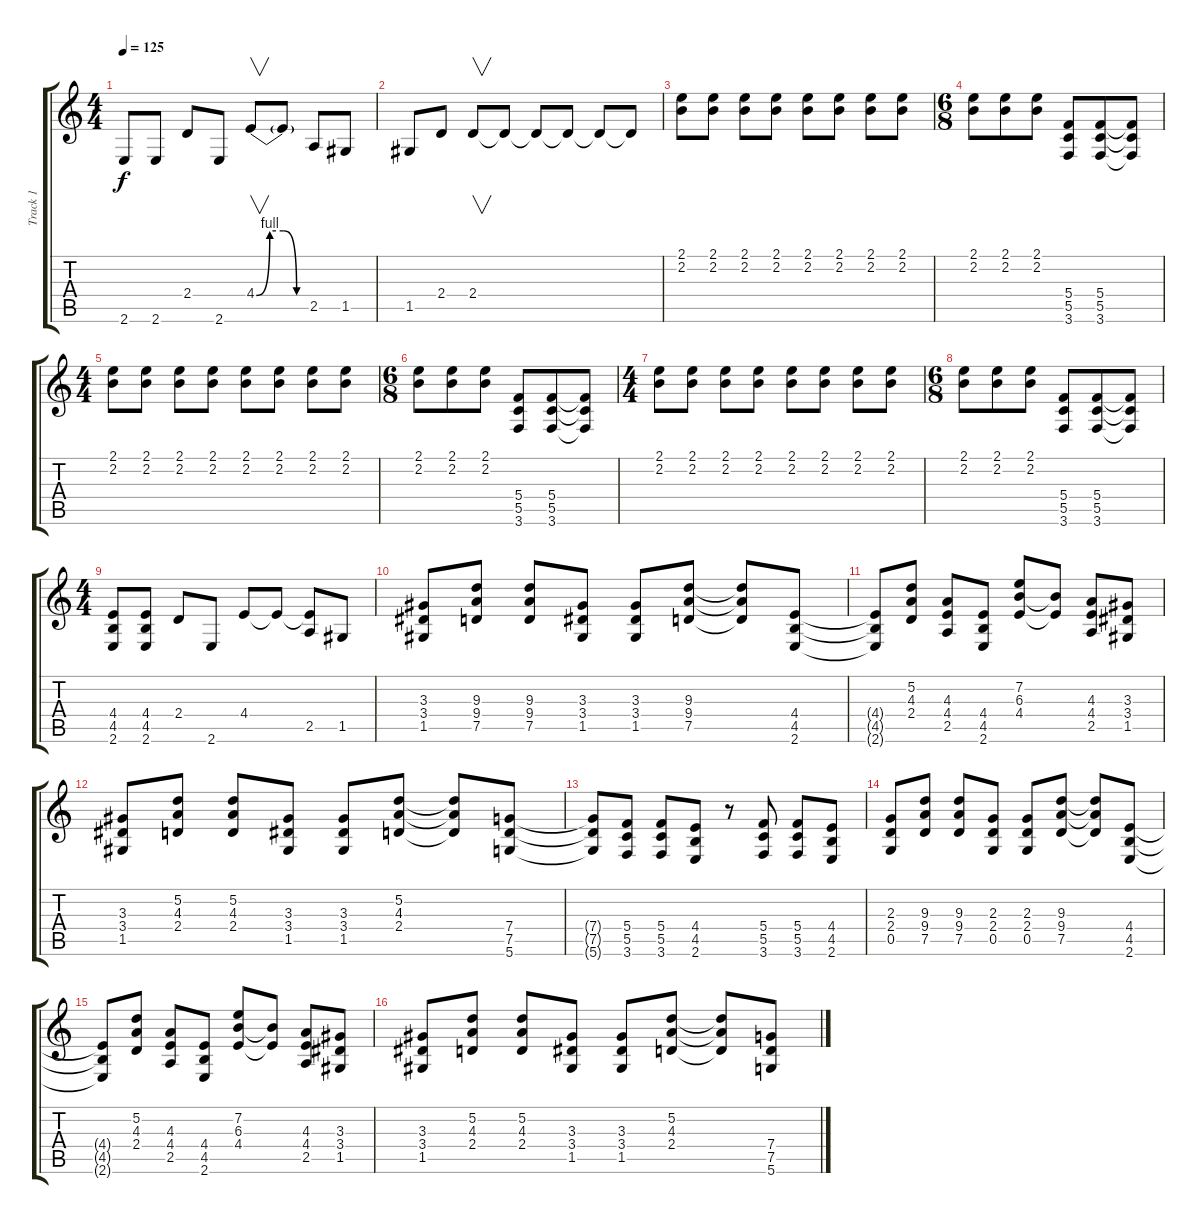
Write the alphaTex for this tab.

\track ("Track 1" "Track 1") {instrument distortionguitar}
\staff {score tabs}
\tuning (D4 A3 F3 C3 G2 D2) {hide}
\ts (4 4)
\tempo 125
\clef g2
\ks c
2.6.8{dy f} 2.6.8 2.4.8 2.6.8 4.4{be (custom 0 0 15 4 30 4 45 0 60 0)}.8{v} 4.4{t}.8 2.5.8 1.5.8 |
1.5.8 2.4.8 2.4.8{v} 2.4{t}.8 2.4{t}.8 2.4{t}.8 2.4{t}.8 2.4{t}.8 |
(2.1 2.2).8 (2.1 2.2).8 (2.1 2.2).8 (2.1 2.2).8 (2.1 2.2).8 (2.1 2.2).8 (2.1 2.2).8 (2.1 2.2).8 |
\ts (6 8)
(2.1 2.2).8 (2.1 2.2).8 (2.1 2.2).8 (5.4 5.5 3.6).8 (5.4 5.5 3.6).8 (5.4{t} 5.5{t} 3.6{t}).8 |
\ts (4 4)
(2.1 2.2).8 (2.1 2.2).8 (2.1 2.2).8 (2.1 2.2).8 (2.1 2.2).8 (2.1 2.2).8 (2.1 2.2).8 (2.1 2.2).8 |
\ts (6 8)
(2.1 2.2).8 (2.1 2.2).8 (2.1 2.2).8 (5.4 5.5 3.6).8 (5.4 5.5 3.6).8 (5.4{t} 5.5{t} 3.6{t}).8 |
\ts (4 4)
(2.1 2.2).8 (2.1 2.2).8 (2.1 2.2).8 (2.1 2.2).8 (2.1 2.2).8 (2.1 2.2).8 (2.1 2.2).8 (2.1 2.2).8 |
\ts (6 8)
(2.1 2.2).8 (2.1 2.2).8 (2.1 2.2).8 (5.4 5.5 3.6).8 (5.4 5.5 3.6).8 (5.4{t} 5.5{t} 3.6{t}).8 |
\ts (4 4)
(4.4 4.5 2.6).8 (4.4 4.5 2.6).8 2.4.8 2.6.8 4.4.8 4.4{t}.8 (4.4{t} 2.5).8 1.5.8 |
(3.3 3.4 1.5).8 (9.3 9.4 7.5).8 (9.3 9.4 7.5).8 (3.3 3.4 1.5).8 (3.3 3.4 1.5).8 (9.3 9.4 7.5).8 (9.3{t} 9.4{t} 7.5{t}).8 (4.4 4.5 2.6).8 |
(4.4{t} 4.5{t} 2.6{t}).8 (5.2 4.3 2.4).8 (4.3 4.4 2.5).8 (4.4 4.5 2.6).8 (7.2 6.3 4.4).8 (6.3{t} 4.4{t}).8 (4.3 4.4 2.5).8 (3.3 3.4 1.5).8 |
(3.3 3.4 1.5).8 (5.2 4.3 2.4).8 (5.2 4.3 2.4).8 (3.3 3.4 1.5).8 (3.3 3.4 1.5).8 (5.2 4.3 2.4).8 (5.2{t} 4.3{t} 2.4{t}).8 (7.4 7.5 5.6).8 |
(7.4{t} 7.5{t} 5.6{t}).8 (5.4 5.5 3.6).8 (5.4 5.5 3.6).8 (4.4 4.5 2.6).8 r.8 (5.4 5.5 3.6).8 (5.4 5.5 3.6).8 (4.4 4.5 2.6).8 |
(2.3 2.4 0.5).8 (9.3 9.4 7.5).8 (9.3 9.4 7.5).8 (2.3 2.4 0.5).8 (2.3 2.4 0.5).8 (9.3 9.4 7.5).8 (9.3{t} 9.4{t} 7.5{t}).8 (4.4 4.5 2.6).8 |
(4.4{t} 4.5{t} 2.6{t}).8 (5.2 4.3 2.4).8 (4.3 4.4 2.5).8 (4.4 4.5 2.6).8 (7.2 6.3 4.4).8 (6.3{t} 4.4{t}).8 (4.3 4.4 2.5).8 (3.3 3.4 1.5).8 |
(3.3 3.4 1.5).8 (5.2 4.3 2.4).8 (5.2 4.3 2.4).8 (3.3 3.4 1.5).8 (3.3 3.4 1.5).8 (5.2 4.3 2.4).8 (5.2{t} 4.3{t} 2.4{t}).8 (7.4 7.5 5.6).8
